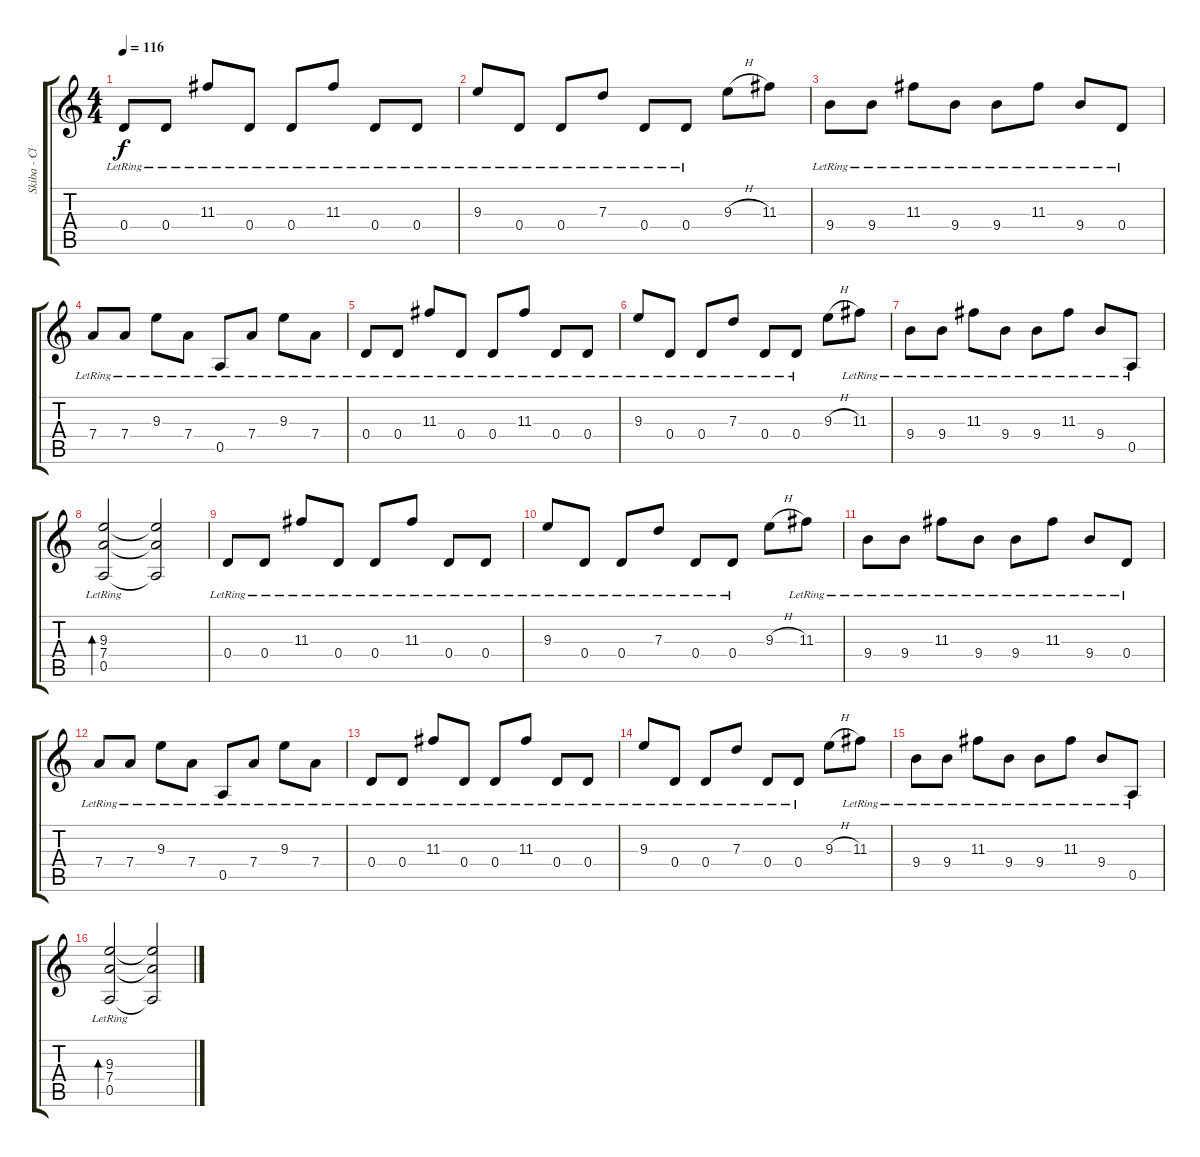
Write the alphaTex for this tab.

\track ("Skiba - Clean" "Skiba - Cl") {instrument electricguitarclean}
\staff {score tabs}
\tuning (E4 B3 G3 D3 A2 E2) {hide}
\ts (4 4)
\tempo 116
\clef g2
\ks c
0.4{lr}.8{dy f instrument electricguitarclean} 0.4{lr}.8 11.3{lr}.8 0.4{lr}.8 0.4{lr}.8 11.3{lr}.8 0.4{lr}.8 0.4{lr}.8 |
9.3{lr}.8 0.4{lr}.8 0.4{lr}.8 7.3{lr}.8 0.4{lr}.8 0.4{lr}.8 9.3{h}.8 11.3.8 |
9.4{lr}.8 9.4{lr}.8 11.3{lr}.8 9.4{lr}.8 9.4{lr}.8 11.3{lr}.8 9.4{lr}.8 0.4{lr}.8 |
7.4{lr}.8 7.4{lr}.8 9.3{lr}.8 7.4{lr}.8 0.5{lr}.8 7.4{lr}.8 9.3{lr}.8 7.4{lr}.8 |
0.4{lr}.8 0.4{lr}.8 11.3{lr}.8 0.4{lr}.8 0.4{lr}.8 11.3{lr}.8 0.4{lr}.8 0.4{lr}.8 |
9.3{lr}.8 0.4{lr}.8 0.4{lr}.8 7.3{lr}.8 0.4{lr}.8 0.4{lr}.8 9.3{h}.8 11.3{lr}.8 |
9.4{lr}.8 9.4{lr}.8 11.3{lr}.8 9.4{lr}.8 9.4{lr}.8 11.3{lr}.8 9.4{lr}.8 0.5{lr}.8 |
(9.3 7.4 0.5{lr}).2{bd 120} (9.3{t} 7.4{t} 0.5{t}).2 |
0.4{lr}.8 0.4{lr}.8 11.3{lr}.8 0.4{lr}.8 0.4{lr}.8 11.3{lr}.8 0.4{lr}.8 0.4{lr}.8 |
9.3{lr}.8 0.4{lr}.8 0.4{lr}.8 7.3{lr}.8 0.4{lr}.8 0.4{lr}.8 9.3{h}.8 11.3{lr}.8 |
9.4{lr}.8 9.4{lr}.8 11.3{lr}.8 9.4{lr}.8 9.4{lr}.8 11.3{lr}.8 9.4{lr}.8 0.4{lr}.8 |
7.4{lr}.8 7.4{lr}.8 9.3{lr}.8 7.4{lr}.8 0.5{lr}.8 7.4{lr}.8 9.3{lr}.8 7.4{lr}.8 |
0.4{lr}.8 0.4{lr}.8 11.3{lr}.8 0.4{lr}.8 0.4{lr}.8 11.3{lr}.8 0.4{lr}.8 0.4{lr}.8 |
9.3{lr}.8 0.4{lr}.8 0.4{lr}.8 7.3{lr}.8 0.4{lr}.8 0.4{lr}.8 9.3{h}.8 11.3{lr}.8 |
9.4{lr}.8 9.4{lr}.8 11.3{lr}.8 9.4{lr}.8 9.4{lr}.8 11.3{lr}.8 9.4{lr}.8 0.5{lr}.8 |
(9.3 7.4 0.5{lr}).2{bd 120} (9.3{t} 7.4{t} 0.5{t}).2
